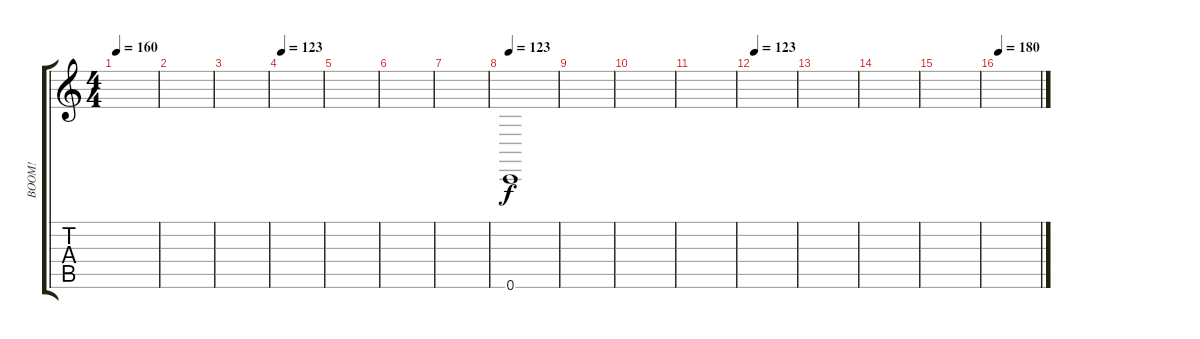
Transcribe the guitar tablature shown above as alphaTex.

\track ("BOOM!" "BOOM!") {instrument timpani}
\staff {score tabs}
\tuning (D4 A3 F3 C3 G2 C2) {hide}
\ts (4 4)
\tempo 160
\clef g2
\ks c
|
|
|
\tempo 123
|
|
|
|
\tempo 123
0.6.1{volume 16 instrument timpani} |
|
|
|
\tempo 123
|
|
|
|
\tempo 180
